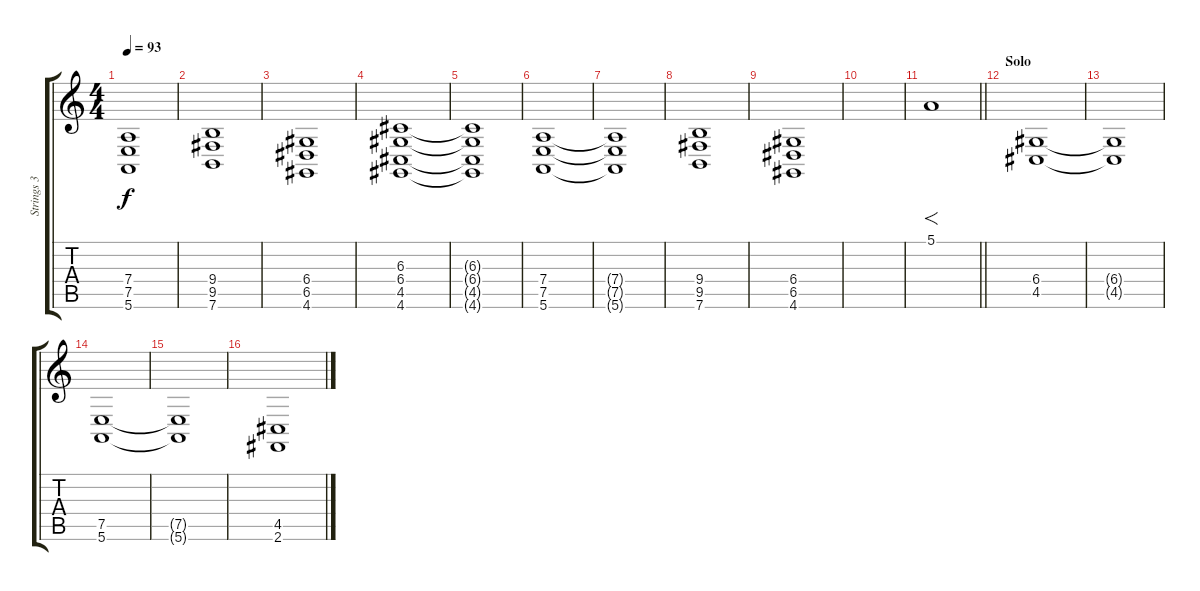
\track ("Strings 3" "Strings 3") {instrument synthstrings1}
\staff {score tabs}
\tuning (E4 B3 G3 D3 A2 E2) {hide}
\ts (4 4)
\tempo 93
\clef g2
\ks c
(7.4{t} 7.5{t} 5.6{t}).1{dy f} |
(9.4 9.5 7.6).1 |
(6.4 6.5 4.6).1 |
(6.3 6.4 4.5 4.6).1 |
(6.3{t} 6.4{t} 4.5{t} 4.6{t}).1 |
(7.4 7.5 5.6).1 |
(7.4{t} 7.5{t} 5.6{t}).1 |
(9.4 9.5 7.6).1 |
(6.4 6.5 4.6).1 |
|
\barLineRight lightlight
5.1.1{f} |
\section ("" "Solo")
(6.4 4.5).1 |
(6.4{t} 4.5{t}).1 |
(7.5 5.6).1 |
(7.5{t} 5.6{t}).1 |
(4.5 2.6).1
